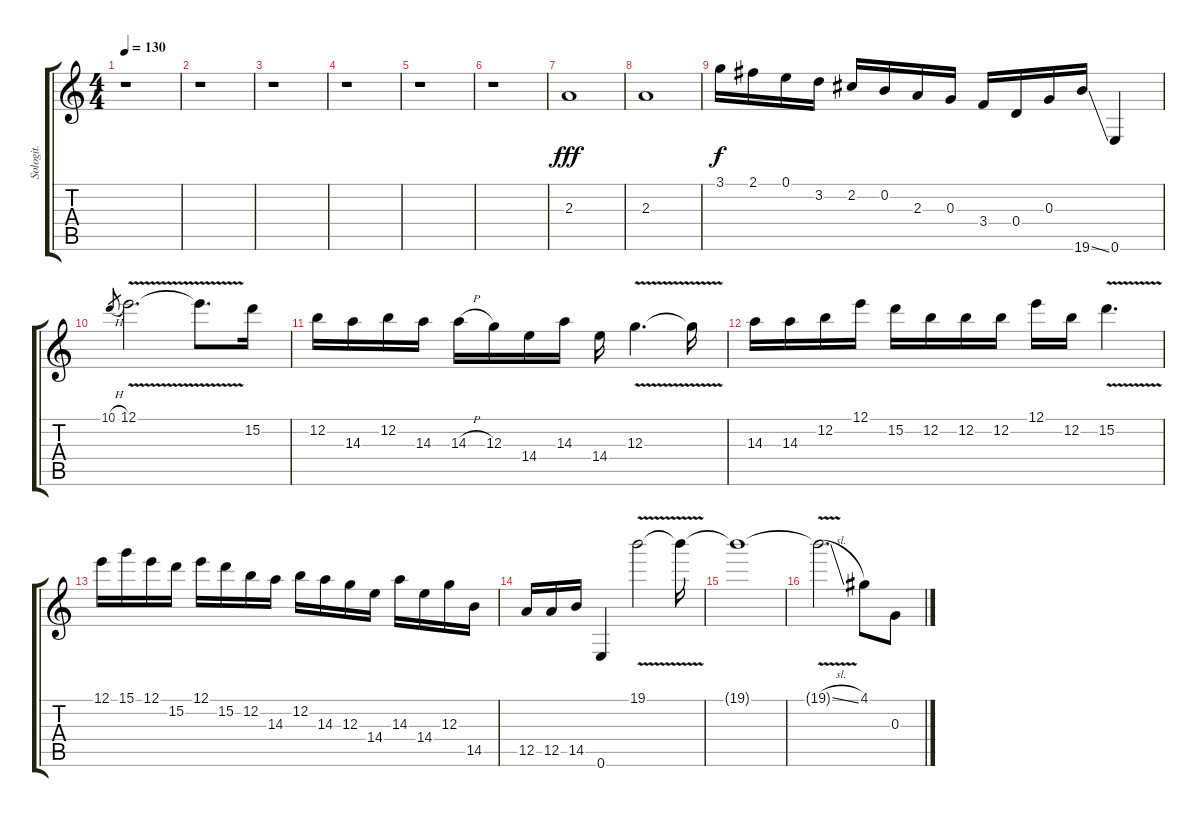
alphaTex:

\track ("Sologit." "Sologit.") {instrument distortionguitar}
\staff {score tabs}
\tuning (E4 B3 G3 D3 A2 E2) {hide}
\ts (4 4)
\tempo 130
\clef g2
\ks c
r.1{dy f} |
r.1 |
r.1 |
r.1 |
r.1 |
r.1 |
2.3.1{dy fff} |
2.3.1 |
3.1.16{dy f} 2.1.16 0.1.16 3.2.16 2.2.16 0.2.16 2.3.16 0.3.16 3.4.16 0.4.16 0.3.16 19.6{ss}.16 0.6.4 |
10.1{h}.8{gr} 12.1{v}.2{d} 12.1{t}.8{d} 15.2.16 |
12.2.16 14.3.16 12.2.16 14.3.16 14.3{h}.16 12.3.16 14.4.16 14.3.16 14.4.16 12.3{v}.4{d} 12.3{t}.16 |
14.3.16 14.3.16 12.2.16 12.1.16 15.2.16 12.2.16 12.2.16 12.2.16 12.1.16 12.2.16 15.2{v}.4{d} |
12.1.16 15.1.16 12.1.16 15.2.16 12.1.16 15.2.16 12.2.16 14.3.16 12.2.16 14.3.16 12.3.16 14.4.16 14.3.16 14.4.16 12.3.16 14.5.16 |
12.5.16 12.5.16 14.5.16 0.6.4 19.1{v}.2 19.1{t}.16 |
19.1{t}.1 |
19.1{v sl t}.2{d} 4.1.8 0.3.8
